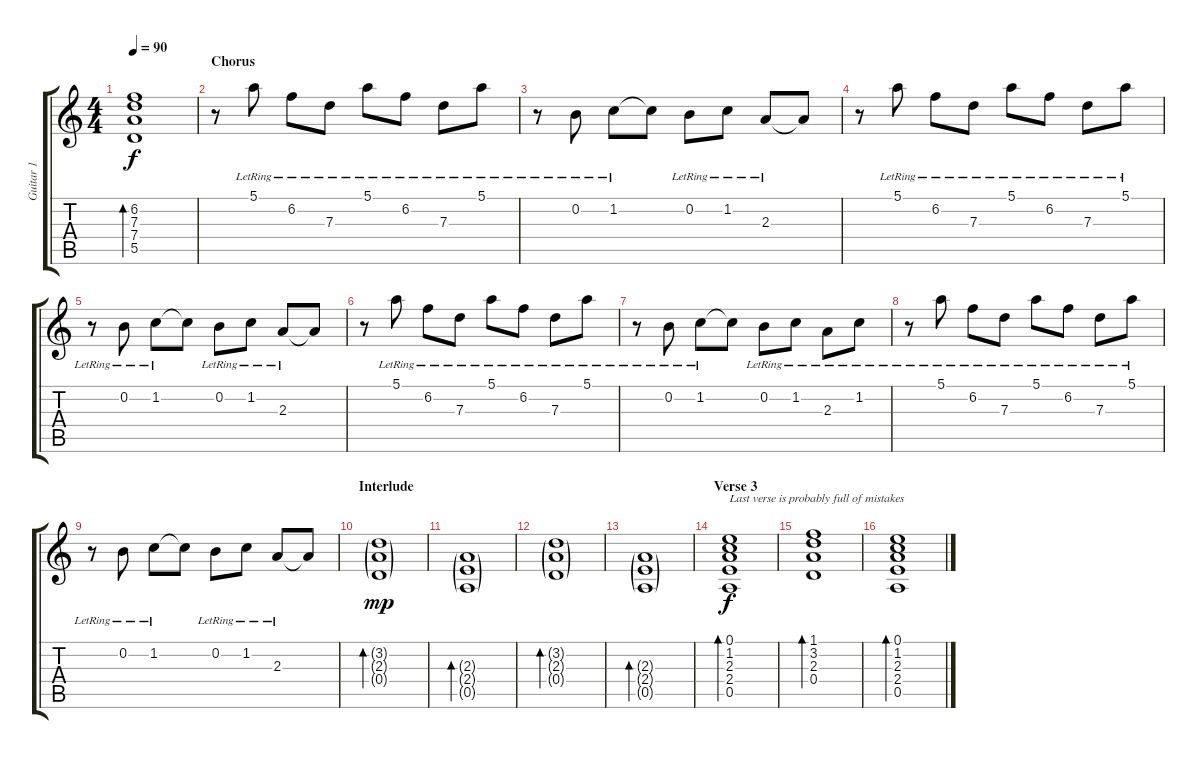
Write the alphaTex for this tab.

\track ("Guitar 1" "Guitar 1") {instrument acousticguitarnylon}
\staff {score tabs}
\tuning (E4 B3 G3 D3 A2 E2) {hide}
\ts (4 4)
\tempo 90
\clef g2
\ks c
(6.2 7.3 7.4 5.5).1{bd 60 dy f} |
\section ("" "Chorus")
r.8{volume 16} 5.1{lr}.8 6.2{lr}.8 7.3{lr}.8 5.1{lr}.8 6.2{lr}.8 7.3{lr}.8 5.1{lr}.8 |
r.8 0.2{lr}.8 1.2{lr}.8 1.2{t}.8 0.2{lr}.8 1.2{lr}.8 2.3{lr}.8 2.3{t}.8 |
r.8 5.1{lr}.8 6.2{lr}.8 7.3{lr}.8 5.1{lr}.8 6.2{lr}.8 7.3{lr}.8 5.1{lr}.8 |
r.8 0.2{lr}.8 1.2{lr}.8 1.2{t}.8 0.2{lr}.8 1.2{lr}.8 2.3{lr}.8 2.3{t}.8 |
r.8 5.1{lr}.8 6.2{lr}.8 7.3{lr}.8 5.1{lr}.8 6.2{lr}.8 7.3{lr}.8 5.1{lr}.8 |
r.8 0.2{lr}.8 1.2{lr}.8 1.2{t}.8 0.2{lr}.8 1.2{lr}.8 2.3{lr}.8 1.2{lr}.8 |
r.8 5.1{lr}.8 6.2{lr}.8 7.3{lr}.8 5.1{lr}.8 6.2{lr}.8 7.3{lr}.8 5.1{lr}.8 |
r.8 0.2{lr}.8 1.2{lr}.8 1.2{t}.8 0.2{lr}.8 1.2{lr}.8 2.3{lr}.8 2.3{t}.8 |
\section ("" "Interlude")
(3.2{g} 2.3{g} 0.4{g}).1{bd 240 dy mp} |
(2.3{g} 2.4{g} 0.5{g}).1{bd 240} |
(3.2{g} 2.3{g} 0.4{g}).1{bd 240} |
(2.3{g} 2.4{g} 0.5{g}).1{bd 240} |
\section ("" "Verse 3")
(0.1 1.2 2.3 2.4 0.5).1{bd 60 txt "Last verse is probably full of mistakes" dy f volume 9} |
(1.1 3.2 2.3 0.4).1{bd 60} |
(0.1 1.2 2.3 2.4 0.5).1{bd 60}
